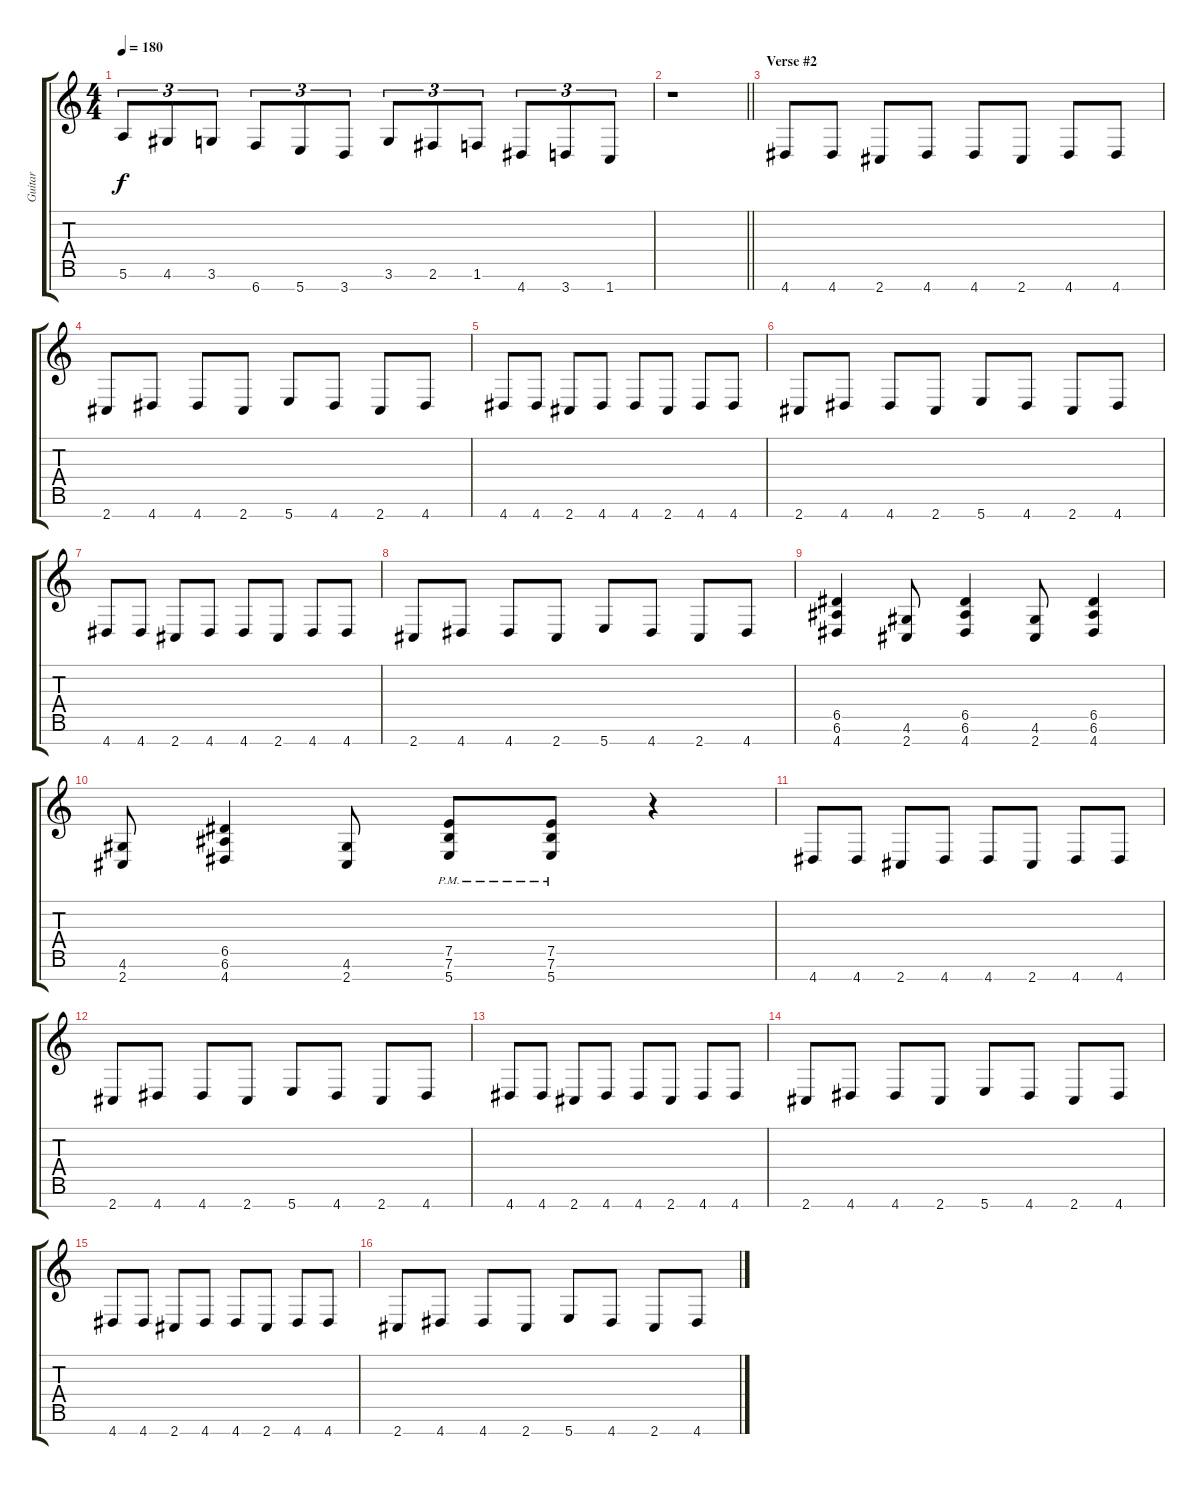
\track ("Guitar" "Guitar") {instrument overdrivenguitar}
\staff {score tabs}
\tuning (E4 B3 G3 D3 A2 E2 B1) {hide}
\ts (4 4)
\tempo 180
\clef g2
\ks c
5.6.8{tu (3 2) dy f} 4.6.8{tu (3 2)} 3.6.8{tu (3 2)} 6.7.8{tu (3 2)} 5.7.8{tu (3 2)} 3.7.8{tu (3 2)} 3.6.8{tu (3 2)} 2.6.8{tu (3 2)} 1.6.8{tu (3 2)} 4.7.8{tu (3 2)} 3.7.8{tu (3 2)} 1.7.8{tu (3 2)} |
\barLineRight lightlight
r.1 |
\section ("" "Verse #2")
4.7.8 4.7.8 2.7.8 4.7.8 4.7.8 2.7.8 4.7.8 4.7.8 |
2.7.8 4.7.8 4.7.8 2.7.8 5.7.8 4.7.8 2.7.8 4.7.8 |
4.7.8 4.7.8 2.7.8 4.7.8 4.7.8 2.7.8 4.7.8 4.7.8 |
2.7.8 4.7.8 4.7.8 2.7.8 5.7.8 4.7.8 2.7.8 4.7.8 |
4.7.8 4.7.8 2.7.8 4.7.8 4.7.8 2.7.8 4.7.8 4.7.8 |
2.7.8 4.7.8 4.7.8 2.7.8 5.7.8 4.7.8 2.7.8 4.7.8 |
(6.5 6.6 4.7).4 (4.6 2.7).8 (6.5 6.6 4.7).4 (4.6 2.7).8 (6.5 6.6 4.7).4 |
(4.6 2.7).8 (6.5 6.6 4.7).4 (4.6 2.7).8 (7.5{pm} 7.6{pm} 5.7{pm}).8 (7.5{pm} 7.6{pm} 5.7{pm}).8 r.4 |
4.7.8 4.7.8 2.7.8 4.7.8 4.7.8 2.7.8 4.7.8 4.7.8 |
2.7.8 4.7.8 4.7.8 2.7.8 5.7.8 4.7.8 2.7.8 4.7.8 |
4.7.8 4.7.8 2.7.8 4.7.8 4.7.8 2.7.8 4.7.8 4.7.8 |
2.7.8 4.7.8 4.7.8 2.7.8 5.7.8 4.7.8 2.7.8 4.7.8 |
4.7.8 4.7.8 2.7.8 4.7.8 4.7.8 2.7.8 4.7.8 4.7.8 |
2.7.8 4.7.8 4.7.8 2.7.8 5.7.8 4.7.8 2.7.8 4.7.8
